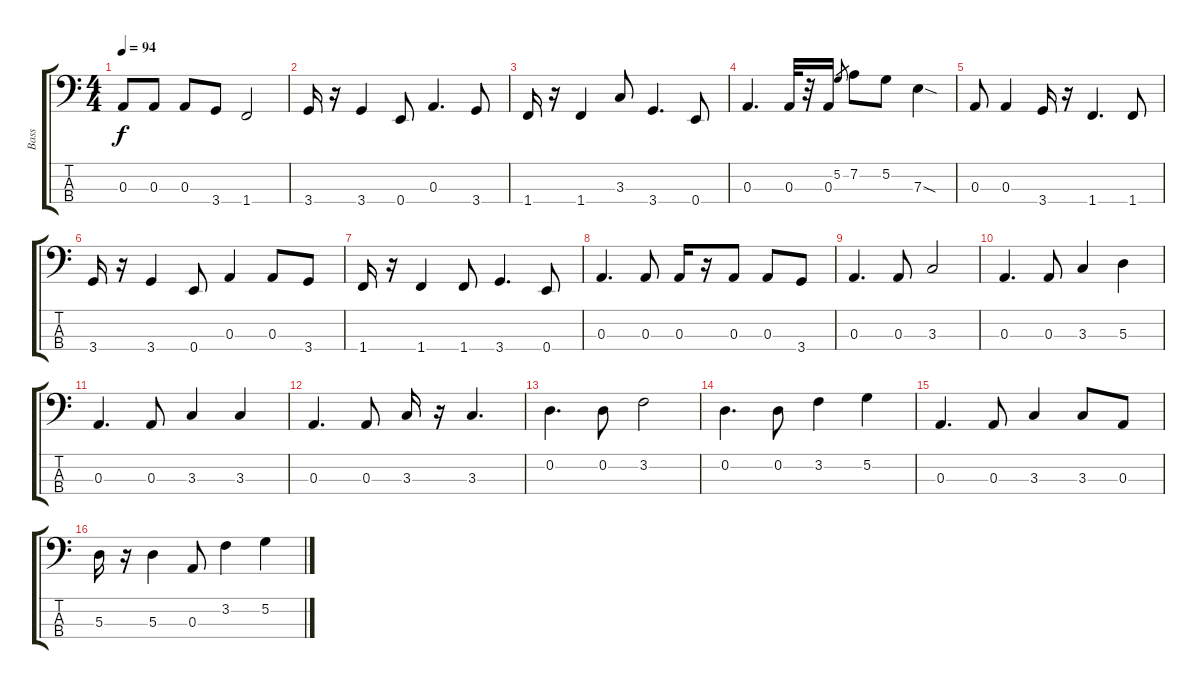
\track ("Bass" "Bass") {instrument electricbassfinger}
\staff {score tabs}
\tuning (G2 D2 A1 E1) {hide}
\ts (4 4)
\tempo 94
\clef f4
\ks c
0.3.8{dy f} 0.3.8 0.3.8 3.4.8 1.4.2 |
3.4.16 r.16 3.4.4 0.4.8 0.3.4{d} 3.4.8 |
1.4.16 r.16 1.4.4 3.3.8 3.4.4{d} 0.4.8 |
0.3.4{d} 0.3.32 r.32 0.3.16 5.2.8{gr} 7.2.8 5.2.8 7.3{sod}.4 |
0.3.8 0.3.4 3.4.16 r.16 1.4.4{d} 1.4.8 |
3.4.16 r.16 3.4.4 0.4.8 0.3.4 0.3.8 3.4.8 |
1.4.16 r.16 1.4.4 1.4.8 3.4.4{d} 0.4.8 |
0.3.4{d} 0.3.8 0.3.16 r.16 0.3.8 0.3.8 3.4.8 |
0.3.4{d} 0.3.8 3.3.2 |
0.3.4{d} 0.3.8 3.3.4 5.3.4 |
0.3.4{d} 0.3.8 3.3.4 3.3.4 |
0.3.4{d} 0.3.8 3.3.16 r.16 3.3.4{d} |
0.2.4{d} 0.2.8 3.2.2 |
0.2.4{d} 0.2.8 3.2.4 5.2.4 |
0.3.4{d} 0.3.8 3.3.4 3.3.8 0.3.8 |
5.3.16 r.16 5.3.4 0.3.8 3.2.4 5.2.4
